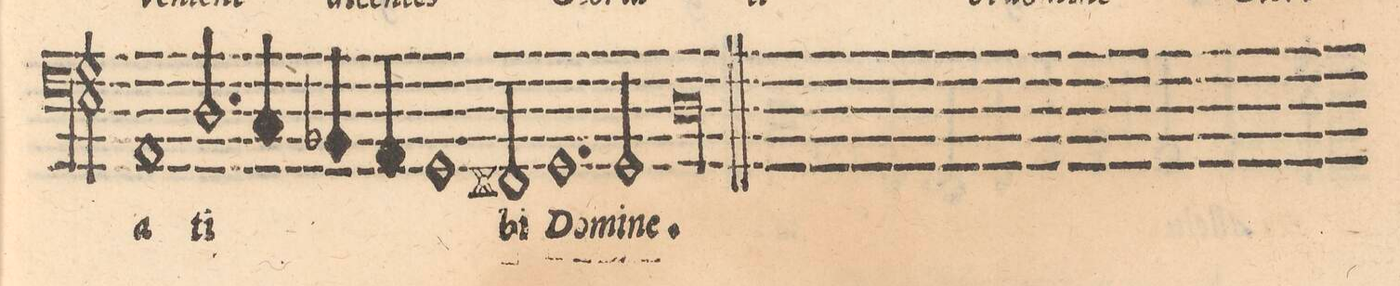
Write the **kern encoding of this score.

**kern	**text
*I"BASSO	*
*clefF4	*
*k[]	*
*met(C|)	*
*M2/2	*
=117-	=117-
1AA	-a
=118-	=118-
2.D/	ti-
4C/	.
=119-	=119-
4BB-X/	.
4AA/	.
1GG/	.
=120-	=120-
2FF#X/	bi
=121-	=121-
1.GG	Do-
=122-	=122-
2GG/	-mi-
=123-	=123-
00D	-ne.
==	==
*-	*-
